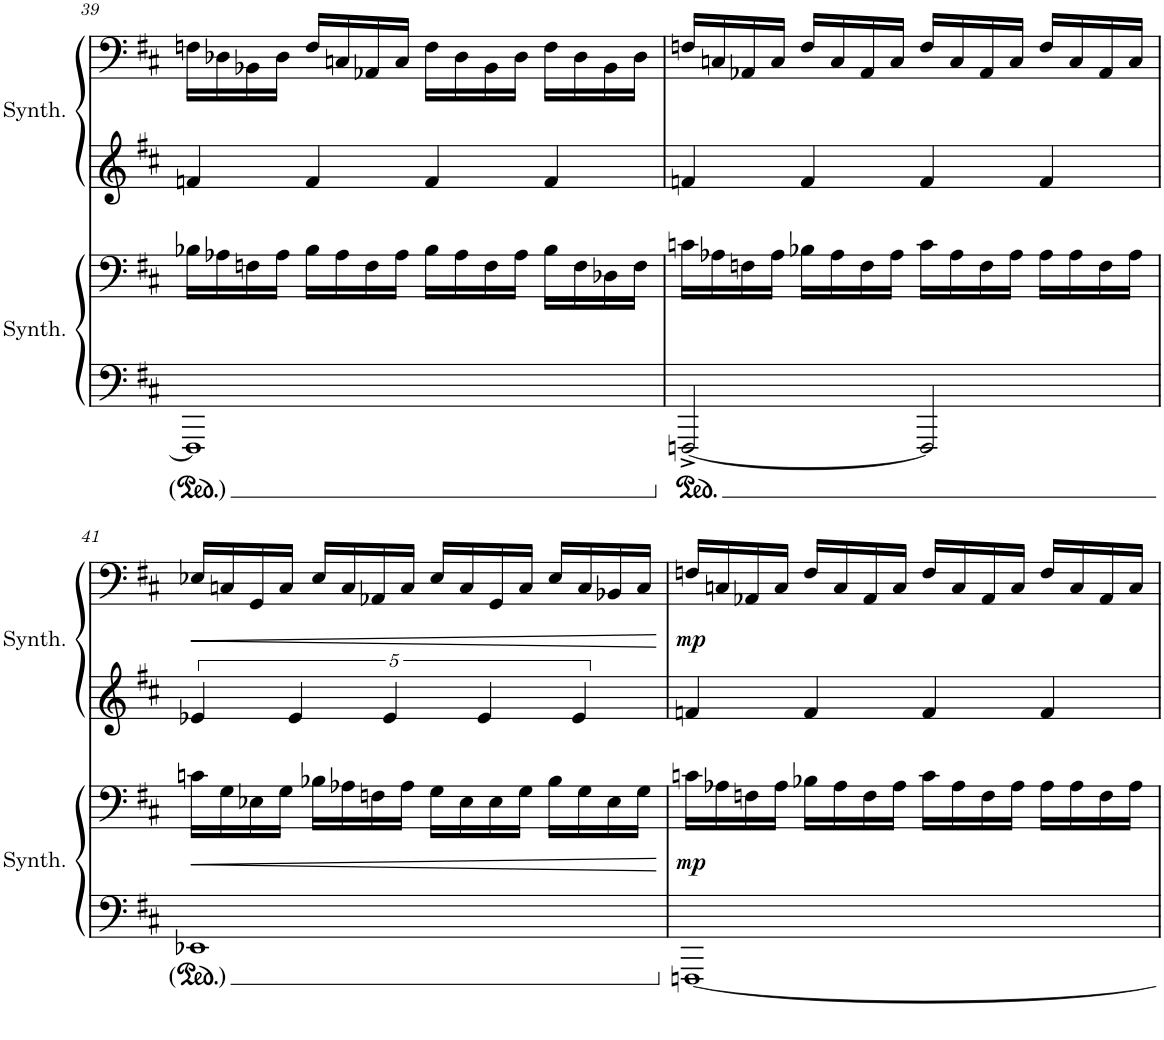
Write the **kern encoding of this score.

**kern	**kern	**dynam	**kern	**kern	**dynam
*part2	*part2	*part2	*part1	*part1	*part1
*staff4	*staff3	*staff3/4	*staff2	*staff1	*staff1/2
*I"Square Synthesizer	*	*	*I"Square Synthesizer	*	*
*I'Synth.	*	*	*I'Synth.	*	*
!!LO:PB:g=z
*clefF4	*clefF4	*	*clefG2	*clefF4	*
*k[f#c#]	*k[f#c#]	*	*k[f#c#]	*k[f#c#]	*
*M4/4	*M4/4	*	*M4/4	*M4/4	*
=39	=39	=39	=39	=39	=39
1FFF]	16B-X\LL	.	4fn/	16Fn\LL	.
.	16A-X\	.	.	16D-X\	.
.	16Fn\	.	.	16BB-X\	.
.	16A-\JJ	.	.	16D-\JJ	.
.	16B-\LL	.	4f/	16F/LL	.
.	16A-\	.	.	16Cn/	.
.	16F\	.	.	16AA-X/	.
.	16A-\JJ	.	.	16C/JJ	.
.	16B-\LL	.	4f/	16F\LL	.
.	16A-\	.	.	16D-\	.
.	16F\	.	.	16BB-\	.
.	16A-\JJ	.	.	16D-\JJ	.
.	16B-\LL	.	4f/	16F\LL	.
.	16F\	.	.	16D-\	.
.	16D-X\	.	.	16BB-\	.
.	16F\JJ	.	.	16D-\JJ	.
=40	=40	=40	=40	=40	=40
[2FFFn^/	16cn\LL	.	4fn/	16Fn/LL	.
.	16A-X\	.	.	16Cn/	.
.	16Fn\	.	.	16AA-X/	.
.	16A-\JJ	.	.	16C/JJ	.
.	16B-X\LL	.	4f/	16F/LL	.
.	16A-\	.	.	16C/	.
.	16F\	.	.	16AA-/	.
.	16A-\JJ	.	.	16C/JJ	.
2FFF/]	16c\LL	.	4f/	16F/LL	.
.	16A-\	.	.	16C/	.
.	16F\	.	.	16AA-/	.
.	16A-\JJ	.	.	16C/JJ	.
.	16A-\LL	.	4f/	16F/LL	.
.	16A-\	.	.	16C/	.
.	16F\	.	.	16AA-/	.
.	16A-\JJ	.	.	16C/JJ	.
!!LO:LB:g=z
=41	=41	=41	=41	=41	=41
!	!	!LO:HP:b	!	!	!LO:HP:b
1EE-X	16cn\LL	<	5e-X/	16E-X/LL	<
.	16G\	.	.	16Cn/	.
.	16E-X\	.	.	16GG/	.
.	16G\JJ	.	.	16C/JJ	.
.	.	.	5e-/	.	.
.	16B-X\LL	.	.	16E-/LL	.
.	16A-X\	.	.	16C/	.
.	16Fn\	.	.	16AA-X/	.
.	.	.	5e-/	.	.
.	16A-\JJ	.	.	16C/JJ	.
.	16G\LL	.	.	16E-/LL	.
.	16E-\	.	.	16C/	.
.	.	.	5e-/	.	.
.	16E-\	.	.	16GG/	.
.	16G\JJ	.	.	16C/JJ	.
.	16B-\LL	.	.	16E-/LL	.
.	.	.	5e-/	.	.
.	16G\	.	.	16C/	.
.	16E-\	.	.	16BB-X/	.
.	16G\JJ	.	.	16C/JJ	.
.	.	[	.	.	[
=42	=42	=42	=42	=42	=42
!	!	!LO:DY:b	!	!	!LO:DY:b
[1FFFn	16cn\LL	mp	4fn/	16Fn/LL	mp
.	16A-X\	.	.	16Cn/	.
.	16Fn\	.	.	16AA-X/	.
.	16A-\JJ	.	.	16C/JJ	.
.	16B-X\LL	.	4f/	16F/LL	.
.	16A-\	.	.	16C/	.
.	16F\	.	.	16AA-/	.
.	16A-\JJ	.	.	16C/JJ	.
.	16c\LL	.	4f/	16F/LL	.
.	16A-\	.	.	16C/	.
.	16F\	.	.	16AA-/	.
.	16A-\JJ	.	.	16C/JJ	.
.	16A-\LL	.	4f/	16F/LL	.
.	16A-\	.	.	16C/	.
.	16F\	.	.	16AA-/	.
.	16A-\JJ	.	.	16C/JJ	.
=	=	=	=	=	=
*-	*-	*-	*-	*-	*-
